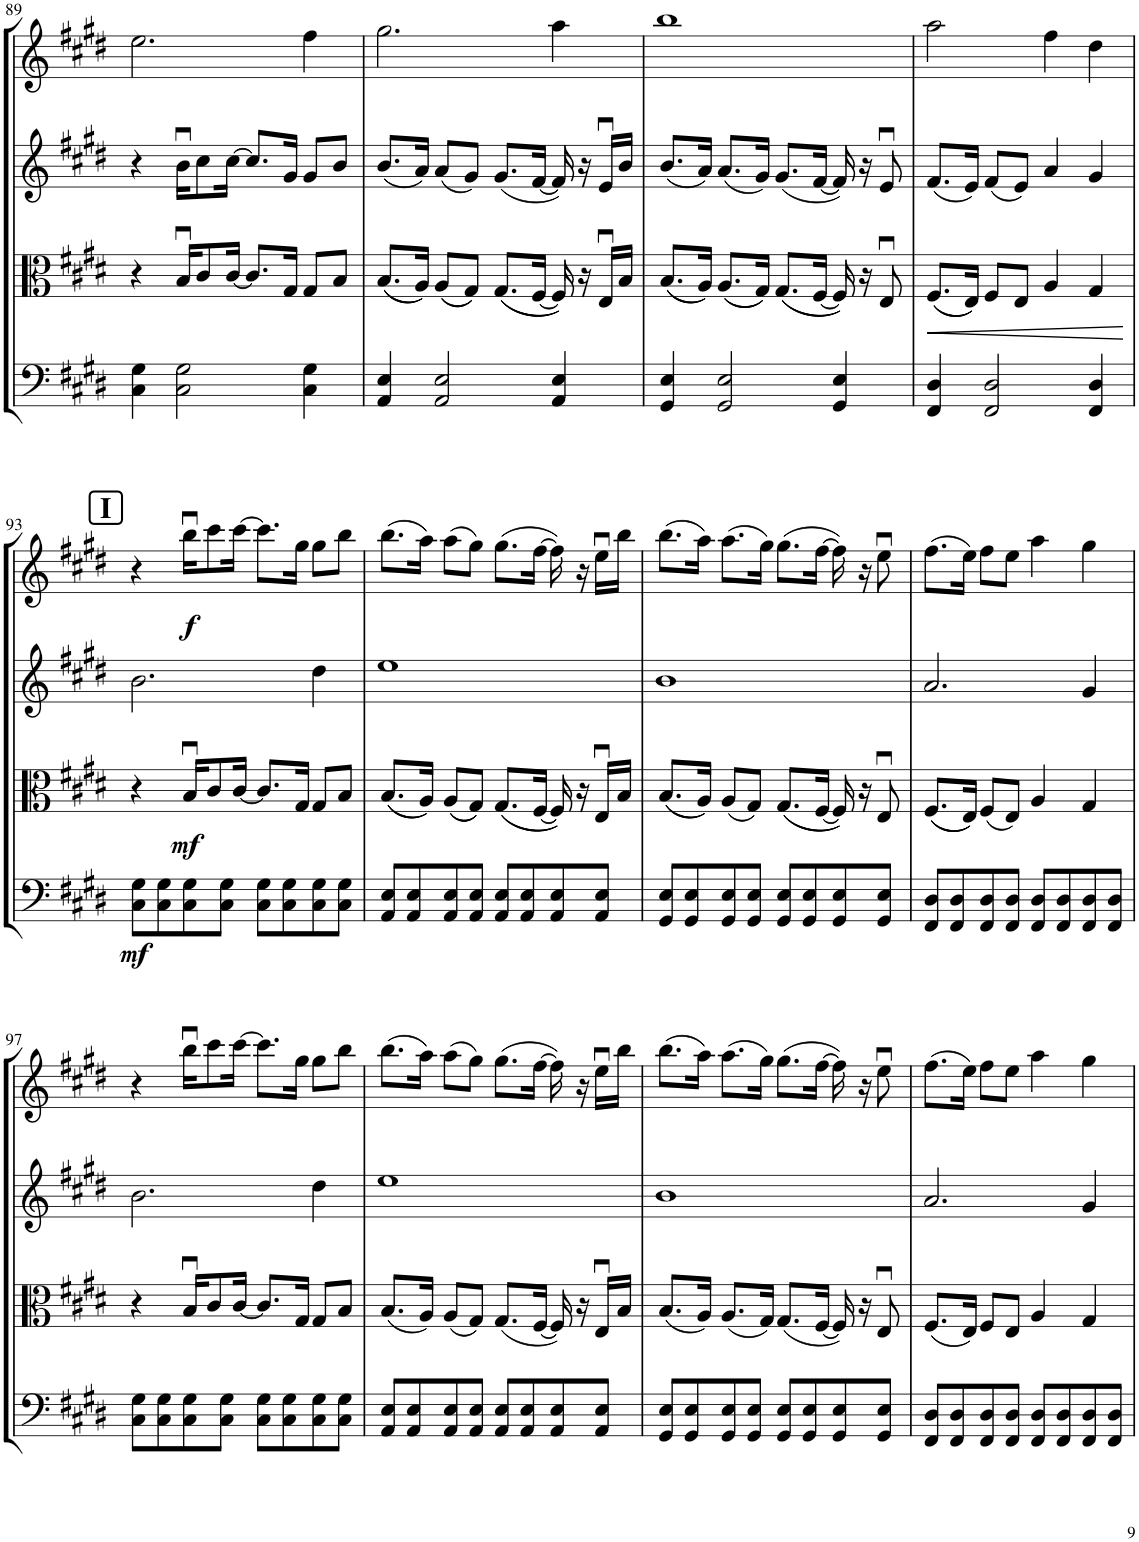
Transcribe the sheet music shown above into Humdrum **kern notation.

**kern	**dynam	**kern	**dynam	**kern	**kern	**dynam
*part4	*part4	*part3	*part3	*part2	*part1	*part1
*staff4	*staff4	*staff3	*staff3	*staff2	*staff1	*staff1
*I"Violoncello	*	*I"Viola	*	*I"Violin II	*I"Violin I	*
*I'Vc	*	*I'Vla	*	*I'Vln	*I'Vln	*
!!LO:PB:g=z
*clefF4	*	*clefC3	*	*clefG2	*clefG2	*
*k[f#c#g#d#]	*	*k[f#c#g#d#]	*	*k[f#c#g#d#]	*k[f#c#g#d#]	*
*M4/4	*	*M4/4	*	*M4/4	*M4/4	*
=89	=89	=89	=89	=89	=89	=89
4C#\ 4G#\	.	4r	.	4r	2.ee\	.
2C#\ 2G#\	.	16Bu/KL	.	16bu\KL	.	.
.	.	8c#/	.	8cc#\	.	.
.	.	[16c#/Jk	.	[16cc#\Jk	.	.
.	.	8.c#/L]	.	8.cc#/L]	.	.
.	.	16G#/Jk	.	16g#/Jk	.	.
4C#\ 4G#\	.	8G#/L	.	8g#/L	4ff#\	.
.	.	8B/J	.	8b/J	.	.
=90	=90	=90	=90	=90	=90	=90
4AA/ 4E/	.	((8.B/L	.	(8.b/L	2.gg#\	.
.	.	16A/Jk))	.	16a/Jk)	.	.
2AA/ 2E/	.	((8A/L	.	(8a/L	.	.
.	.	8G#/J))	.	8g#/J)	.	.
.	.	((8.G#/L	.	(8.g#/L	.	.
.	.	[16F#/Jk	.	[16f#/Jk	.	.
4AA/ 4E/	.	16F#/]))	.	16f#/])	4aa\	.
.	.	16r	.	16r	.	.
.	.	16Eu/LL	.	16eu/LL	.	.
.	.	16B/JJ	.	16b/JJ	.	.
=91	=91	=91	=91	=91	=91	=91
4GG#/ 4E/	.	((8.B/L	.	(8.b/L	1bb	.
.	.	16A/Jk))	.	16a/Jk)	.	.
2GG#/ 2E/	.	((8.A/L	.	(8.a/L	.	.
.	.	16G#/Jk))	.	16g#/Jk)	.	.
.	.	((8.G#/L	.	(8.g#/L	.	.
.	.	[16F#/Jk	.	[16f#/Jk	.	.
4GG#/ 4E/	.	16F#/]))	.	16f#/])	.	.
.	.	16r	.	16r	.	.
.	.	8Eu/	.	8eu/	.	.
=92	=92	=92	=92	=92	=92	=92
!	!	!	!LO:HP:b	!	!	!
4FF#/ 4D#/	.	((8.F#/L	<	(8.f#/L	2aa\	.
.	.	16E/Jk))	.	16e/Jk)	.	.
2FF#/ 2D#/	.	8F#/L	.	(8f#/L	.	.
.	.	8E/J	.	8e/J)	.	.
.	.	4A/	.	4a/	4ff#\	.
4FF#/ 4D#/	.	4G#/	.	4g#/	4dd#\	.
.	.	.	[	.	.	.
!!LO:LB:g=z
!!LO:REH:place=s1:a:B:cj:fs=14:t=I
=93	=93	=93	=93	=93	=93	=93
!	!LO:DY:b	!	!	!	!	!
8C#\ 8G#\L	mf	4r	.	2.b\	4r	.
8C#\ 8G#\	.	.	.	.	.	.
!	!	!	!LO:DY:b	!	!	!LO:DY:b
8C#\ 8G#\	.	16Bu/KL	mf	.	16bbu\KL	f
.	.	8c#/	.	.	8ccc#\	.
8C#\ 8G#\J	.	.	.	.	.	.
.	.	[16c#/Jk	.	.	[16ccc#\Jk	.
8C#\ 8G#\L	.	8.c#/L]	.	.	8.ccc#\L]	.
8C#\ 8G#\	.	.	.	.	.	.
.	.	16G#/Jk	.	.	16gg#\Jk	.
8C#\ 8G#\	.	8G#/L	.	4dd#\	8gg#\L	.
8C#\ 8G#\J	.	8B/J	.	.	8bb\J	.
=94	=94	=94	=94	=94	=94	=94
8AA/ 8E/L	.	((8.B/L	.	1ee	(8.bb\L	.
8AA/ 8E/	.	.	.	.	.	.
.	.	16A/Jk))	.	.	16aa\Jk)	.
8AA/ 8E/	.	((8A/L	.	.	(8aa\L	.
8AA/ 8E/J	.	8G#/J))	.	.	8gg#\J)	.
8AA/ 8E/L	.	((8.G#/L	.	.	(8.gg#\L	.
8AA/ 8E/	.	.	.	.	.	.
.	.	[16F#/Jk	.	.	[16ff#\Jk	.
8AA/ 8E/	.	16F#/]))	.	.	16ff#\])	.
.	.	16r	.	.	16r	.
8AA/ 8E/J	.	16Eu/LL	.	.	16eeu\LL	.
.	.	16B/JJ	.	.	16bb\JJ	.
=95	=95	=95	=95	=95	=95	=95
8GG#/ 8E/L	.	((8.B/L	.	1b	(8.bb\L	.
8GG#/ 8E/	.	.	.	.	.	.
.	.	16A/Jk))	.	.	16aa\Jk)	.
8GG#/ 8E/	.	(8A/L	.	.	(8.aa\L	.
8GG#/ 8E/J	.	8G#/J)	.	.	.	.
.	.	.	.	.	16gg#\Jk)	.
8GG#/ 8E/L	.	((8.G#/L	.	.	(8.gg#\L	.
8GG#/ 8E/	.	.	.	.	.	.
.	.	[16F#/Jk	.	.	[16ff#\Jk	.
8GG#/ 8E/	.	16F#/]))	.	.	16ff#\])	.
.	.	16r	.	.	16r	.
8GG#/ 8E/J	.	8Eu/	.	.	8eeu\	.
=96	=96	=96	=96	=96	=96	=96
8FF#/ 8D#/L	.	((8.F#/L	.	2.a/	(8.ff#\L	.
8FF#/ 8D#/	.	.	.	.	.	.
.	.	16E/Jk))	.	.	16ee\Jk)	.
8FF#/ 8D#/	.	(8F#/L	.	.	8ff#\L	.
8FF#/ 8D#/J	.	8E/J)	.	.	8ee\J	.
8FF#/ 8D#/L	.	4A/	.	.	4aa\	.
8FF#/ 8D#/	.	.	.	.	.	.
8FF#/ 8D#/	.	4G#/	.	4g#/	4gg#\	.
8FF#/ 8D#/J	.	.	.	.	.	.
!!LO:LB:g=z
=97	=97	=97	=97	=97	=97	=97
8C#\ 8G#\L	.	4r	.	2.b\	4r	.
8C#\ 8G#\	.	.	.	.	.	.
8C#\ 8G#\	.	16Bu/KL	.	.	16bbu\KL	.
.	.	8c#/	.	.	8ccc#\	.
8C#\ 8G#\J	.	.	.	.	.	.
.	.	[16c#/Jk	.	.	[16ccc#\Jk	.
8C#\ 8G#\L	.	8.c#/L]	.	.	8.ccc#\L]	.
8C#\ 8G#\	.	.	.	.	.	.
.	.	16G#/Jk	.	.	16gg#\Jk	.
8C#\ 8G#\	.	8G#/L	.	4dd#\	8gg#\L	.
8C#\ 8G#\J	.	8B/J	.	.	8bb\J	.
=98	=98	=98	=98	=98	=98	=98
8AA/ 8E/L	.	(8.B/L	.	1ee	(8.bb\L	.
8AA/ 8E/	.	.	.	.	.	.
.	.	16A/Jk)	.	.	16aa\Jk)	.
8AA/ 8E/	.	(8A/L	.	.	(8aa\L	.
8AA/ 8E/J	.	8G#/J)	.	.	8gg#\J)	.
8AA/ 8E/L	.	(8.G#/L	.	.	(8.gg#\L	.
8AA/ 8E/	.	.	.	.	.	.
.	.	[16F#/Jk	.	.	[16ff#\Jk	.
8AA/ 8E/	.	16F#/])	.	.	16ff#\])	.
.	.	16r	.	.	16r	.
8AA/ 8E/J	.	16Eu/LL	.	.	16eeu\LL	.
.	.	16B/JJ	.	.	16bb\JJ	.
=99	=99	=99	=99	=99	=99	=99
8GG#/ 8E/L	.	(8.B/L	.	1b	(8.bb\L	.
8GG#/ 8E/	.	.	.	.	.	.
.	.	16A/Jk)	.	.	16aa\Jk)	.
8GG#/ 8E/	.	(8.A/L	.	.	(8.aa\L	.
8GG#/ 8E/J	.	.	.	.	.	.
.	.	16G#/Jk)	.	.	16gg#\Jk)	.
8GG#/ 8E/L	.	(8.G#/L	.	.	(8.gg#\L	.
8GG#/ 8E/	.	.	.	.	.	.
.	.	[16F#/Jk	.	.	[16ff#\Jk	.
8GG#/ 8E/	.	16F#/])	.	.	16ff#\])	.
.	.	16r	.	.	16r	.
8GG#/ 8E/J	.	8Eu/	.	.	8eeu\	.
=100	=100	=100	=100	=100	=100	=100
8FF#/ 8D#/L	.	(8.F#/L	.	2.a/	(8.ff#\L	.
8FF#/ 8D#/	.	.	.	.	.	.
.	.	16E/Jk)	.	.	16ee\Jk)	.
8FF#/ 8D#/	.	8F#/L	.	.	8ff#\L	.
8FF#/ 8D#/J	.	8E/J	.	.	8ee\J	.
8FF#/ 8D#/L	.	4A/	.	.	4aa\	.
8FF#/ 8D#/	.	.	.	.	.	.
8FF#/ 8D#/	.	4G#/	.	4g#/	4gg#\	.
8FF#/ 8D#/J	.	.	.	.	.	.
=	=	=	=	=	=	=
*-	*-	*-	*-	*-	*-	*-
